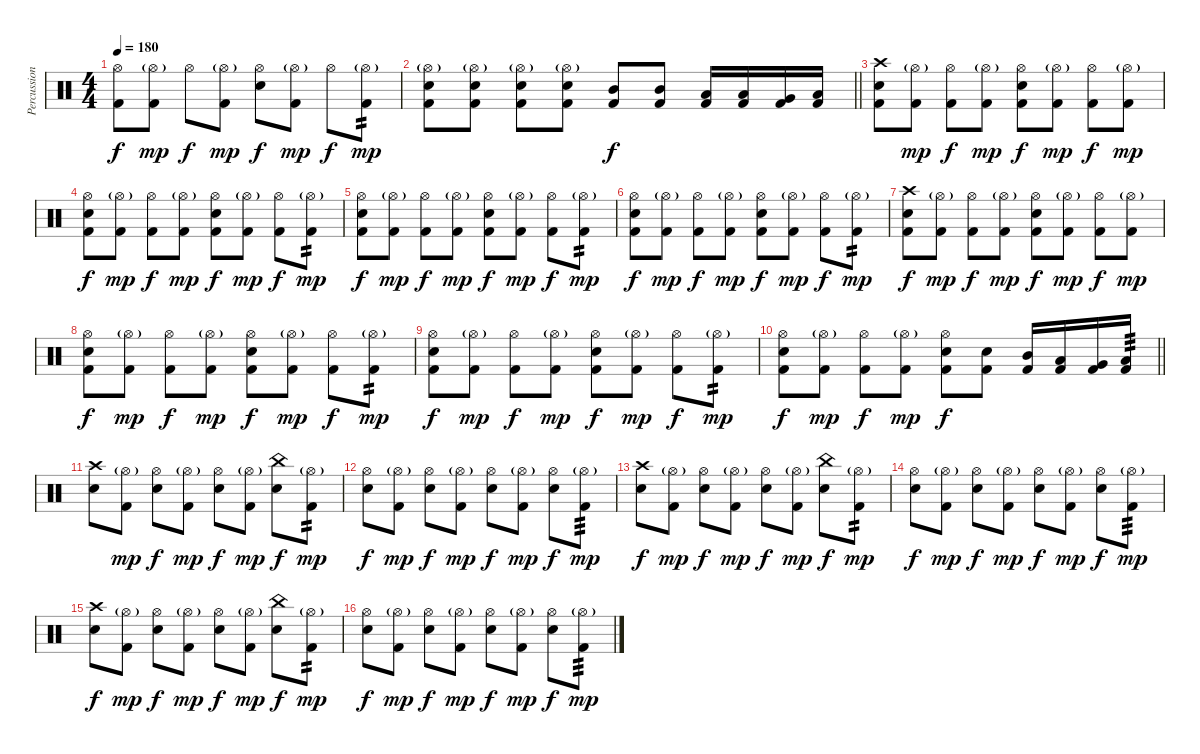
\track ("Percussioni" "Percussion") {instrument percussion}
\staff {score}
\articulation defaults
\ts (4 4)
\tempo 180
\clef neutral
\ks c
("Hi-Hat (open)" "Kick (hit) 2").8{dy f} ("Hi-Hat (open)"{g} "Kick (hit) 2").8{dy mp} "Hi-Hat (open)".8{dy f} ("Hi-Hat (open)"{g} "Kick (hit) 2").8{dy mp} ("Hi-Hat (open)" "Electric Snare (hit)").8{dy f} ("Hi-Hat (open)"{g} "Kick (hit) 2").8{dy mp} "Hi-Hat (open)".8{dy f} ("Hi-Hat (open)"{g} "Kick (hit) 2").8{tp 2 dy mp} |
\barLineRight lightlight
("Hi-Hat (open)"{g} "Electric Snare (hit)" "Kick (hit) 2").8 ("Hi-Hat (open)"{g} "Electric Snare (hit)" "Kick (hit) 2").8 ("Hi-Hat (open)"{g} "Electric Snare (hit)" "Kick (hit) 2").8 ("Hi-Hat (open)"{g} "Electric Snare (hit)" "Kick (hit) 2").8 ("Mid Tom (hit)" "Kick (hit) 2").8{dy f} ("Mid Tom (hit)" "Kick (hit) 2").8 ("Low Tom (hit)" "Kick (hit) 2").16 ("Low Tom (hit)" "Kick (hit) 2").16 ("Very Low Tom (hit)" "Kick (hit) 2").16 ("Low Floor Tom (hit)" "Kick (hit) 2").16 |
("Crash high (hit)" "Electric Snare (hit)" "Kick (hit) 2").8 ("Hi-Hat (open)"{g} "Kick (hit) 2").8{dy mp} ("Hi-Hat (open)" "Kick (hit) 2").8{dy f} ("Hi-Hat (open)"{g} "Kick (hit) 2").8{dy mp} ("Hi-Hat (open)" "Electric Snare (hit)" "Kick (hit) 2").8{dy f} ("Hi-Hat (open)"{g} "Kick (hit) 2").8{dy mp} ("Hi-Hat (open)" "Kick (hit) 2").8{dy f} ("Hi-Hat (open)"{g} "Kick (hit) 2").8{dy mp} |
("Hi-Hat (open)" "Electric Snare (hit)" "Kick (hit) 2").8{dy f} ("Hi-Hat (open)"{g} "Kick (hit) 2").8{dy mp} ("Hi-Hat (open)" "Kick (hit) 2").8{dy f} ("Hi-Hat (open)"{g} "Kick (hit) 2").8{dy mp} ("Hi-Hat (open)" "Electric Snare (hit)" "Kick (hit) 2").8{dy f} ("Hi-Hat (open)"{g} "Kick (hit) 2").8{dy mp} ("Hi-Hat (open)" "Kick (hit) 2").8{dy f} ("Hi-Hat (open)"{g} "Kick (hit) 2").8{tp 2 dy mp} |
("Hi-Hat (open)" "Electric Snare (hit)" "Kick (hit) 2").8{dy f} ("Hi-Hat (open)"{g} "Kick (hit) 2").8{dy mp} ("Hi-Hat (open)" "Kick (hit) 2").8{dy f} ("Hi-Hat (open)"{g} "Kick (hit) 2").8{dy mp} ("Hi-Hat (open)" "Electric Snare (hit)" "Kick (hit) 2").8{dy f} ("Hi-Hat (open)"{g} "Kick (hit) 2").8{dy mp} ("Hi-Hat (open)" "Kick (hit) 2").8{dy f} ("Hi-Hat (open)"{g} "Kick (hit) 2").8{tp 2 dy mp} |
("Hi-Hat (open)" "Electric Snare (hit)" "Kick (hit) 2").8{dy f} ("Hi-Hat (open)"{g} "Kick (hit) 2").8{dy mp} ("Hi-Hat (open)" "Kick (hit) 2").8{dy f} ("Hi-Hat (open)"{g} "Kick (hit) 2").8{dy mp} ("Hi-Hat (open)" "Electric Snare (hit)" "Kick (hit) 2").8{dy f} ("Hi-Hat (open)"{g} "Kick (hit) 2").8{dy mp} ("Hi-Hat (open)" "Kick (hit) 2").8{dy f} ("Hi-Hat (open)"{g} "Kick (hit) 2").8{tp 2 dy mp} |
("Crash high (hit)" "Electric Snare (hit)" "Kick (hit) 2").8{dy f} ("Hi-Hat (open)"{g} "Kick (hit) 2").8{dy mp} ("Hi-Hat (open)" "Kick (hit) 2").8{dy f} ("Hi-Hat (open)"{g} "Kick (hit) 2").8{dy mp} ("Hi-Hat (open)" "Electric Snare (hit)" "Kick (hit) 2").8{dy f} ("Hi-Hat (open)"{g} "Kick (hit) 2").8{dy mp} ("Hi-Hat (open)" "Kick (hit) 2").8{dy f} ("Hi-Hat (open)"{g} "Kick (hit) 2").8{dy mp} |
("Hi-Hat (open)" "Electric Snare (hit)" "Kick (hit) 2").8{dy f} ("Hi-Hat (open)"{g} "Kick (hit) 2").8{dy mp} ("Hi-Hat (open)" "Kick (hit) 2").8{dy f} ("Hi-Hat (open)"{g} "Kick (hit) 2").8{dy mp} ("Hi-Hat (open)" "Electric Snare (hit)" "Kick (hit) 2").8{dy f} ("Hi-Hat (open)"{g} "Kick (hit) 2").8{dy mp} ("Hi-Hat (open)" "Kick (hit) 2").8{dy f} ("Hi-Hat (open)"{g} "Kick (hit) 2").8{tp 2 dy mp} |
("Hi-Hat (open)" "Electric Snare (hit)" "Kick (hit) 2").8{dy f} ("Hi-Hat (open)"{g} "Kick (hit) 2").8{dy mp} ("Hi-Hat (open)" "Kick (hit) 2").8{dy f} ("Hi-Hat (open)"{g} "Kick (hit) 2").8{dy mp} ("Hi-Hat (open)" "Electric Snare (hit)" "Kick (hit) 2").8{dy f} ("Hi-Hat (open)"{g} "Kick (hit) 2").8{dy mp} ("Hi-Hat (open)" "Kick (hit) 2").8{dy f} ("Hi-Hat (open)"{g} "Kick (hit) 2").8{tp 2 dy mp} |
\barLineRight lightlight
("Hi-Hat (open)" "Electric Snare (hit)" "Kick (hit) 2").8{dy f} ("Hi-Hat (open)"{g} "Kick (hit) 2").8{dy mp} ("Hi-Hat (open)" "Kick (hit) 2").8{dy f} ("Hi-Hat (open)"{g} "Kick (hit) 2").8{dy mp} ("Hi-Hat (open)" "Electric Snare (hit)" "Kick (hit) 2").8{dy f} ("Electric Snare (hit)" "Kick (hit) 2").8 ("Mid Tom (hit)" "Kick (hit) 2").16 ("Low Tom (hit)" "Kick (hit) 2").16 ("Very Low Tom (hit)" "Kick (hit) 2").16 ("Low Floor Tom (hit)" "Kick (hit) 2").16{tp 3} |
("Crash high (hit)" "Electric Snare (hit)").8 ("Hi-Hat (open)"{g} "Kick (hit) 2").8{dy mp} ("Hi-Hat (open)" "Electric Snare (hit)").8{dy f} ("Hi-Hat (open)"{g} "Kick (hit) 2").8{dy mp} ("Hi-Hat (open)" "Electric Snare (hit)").8{dy f} ("Hi-Hat (open)"{g} "Kick (hit) 2").8{dy mp} ("China (hit)" "Electric Snare (hit)").8{dy f} ("Hi-Hat (open)"{g} "Kick (hit) 2").8{tp 2 dy mp} |
("Hi-Hat (open)" "Electric Snare (hit)").8{dy f} ("Hi-Hat (open)"{g} "Kick (hit) 2").8{dy mp} ("Hi-Hat (open)" "Electric Snare (hit)").8{dy f} ("Hi-Hat (open)"{g} "Kick (hit) 2").8{dy mp} ("Hi-Hat (open)" "Electric Snare (hit)").8{dy f} ("Hi-Hat (open)"{g} "Kick (hit) 2").8{dy mp} ("Hi-Hat (open)" "Electric Snare (hit)").8{dy f} ("Hi-Hat (open)"{g} "Kick (hit) 2").8{tp 3 dy mp} |
("Crash high (hit)" "Electric Snare (hit)").8{dy f} ("Hi-Hat (open)"{g} "Kick (hit) 2").8{dy mp} ("Hi-Hat (open)" "Electric Snare (hit)").8{dy f} ("Hi-Hat (open)"{g} "Kick (hit) 2").8{dy mp} ("Hi-Hat (open)" "Electric Snare (hit)").8{dy f} ("Hi-Hat (open)"{g} "Kick (hit) 2").8{dy mp} ("China (hit)" "Electric Snare (hit)").8{dy f} ("Hi-Hat (open)"{g} "Kick (hit) 2").8{tp 2 dy mp} |
("Hi-Hat (open)" "Electric Snare (hit)").8{dy f} ("Hi-Hat (open)"{g} "Kick (hit) 2").8{dy mp} ("Hi-Hat (open)" "Electric Snare (hit)").8{dy f} ("Hi-Hat (open)"{g} "Kick (hit) 2").8{dy mp} ("Hi-Hat (open)" "Electric Snare (hit)").8{dy f} ("Hi-Hat (open)"{g} "Kick (hit) 2").8{dy mp} ("Hi-Hat (open)" "Electric Snare (hit)").8{dy f} ("Hi-Hat (open)"{g} "Kick (hit) 2").8{tp 3 dy mp} |
("Crash high (hit)" "Electric Snare (hit)").8{dy f} ("Hi-Hat (open)"{g} "Kick (hit) 2").8{dy mp} ("Hi-Hat (open)" "Electric Snare (hit)").8{dy f} ("Hi-Hat (open)"{g} "Kick (hit) 2").8{dy mp} ("Hi-Hat (open)" "Electric Snare (hit)").8{dy f} ("Hi-Hat (open)"{g} "Kick (hit) 2").8{dy mp} ("China (hit)" "Electric Snare (hit)").8{dy f} ("Hi-Hat (open)"{g} "Kick (hit) 2").8{tp 2 dy mp} |
("Hi-Hat (open)" "Electric Snare (hit)").8{dy f} ("Hi-Hat (open)"{g} "Kick (hit) 2").8{dy mp} ("Hi-Hat (open)" "Electric Snare (hit)").8{dy f} ("Hi-Hat (open)"{g} "Kick (hit) 2").8{dy mp} ("Hi-Hat (open)" "Electric Snare (hit)").8{dy f} ("Hi-Hat (open)"{g} "Kick (hit) 2").8{dy mp} ("Hi-Hat (open)" "Electric Snare (hit)").8{dy f} ("Hi-Hat (open)"{g} "Kick (hit) 2").8{tp 3 dy mp}
